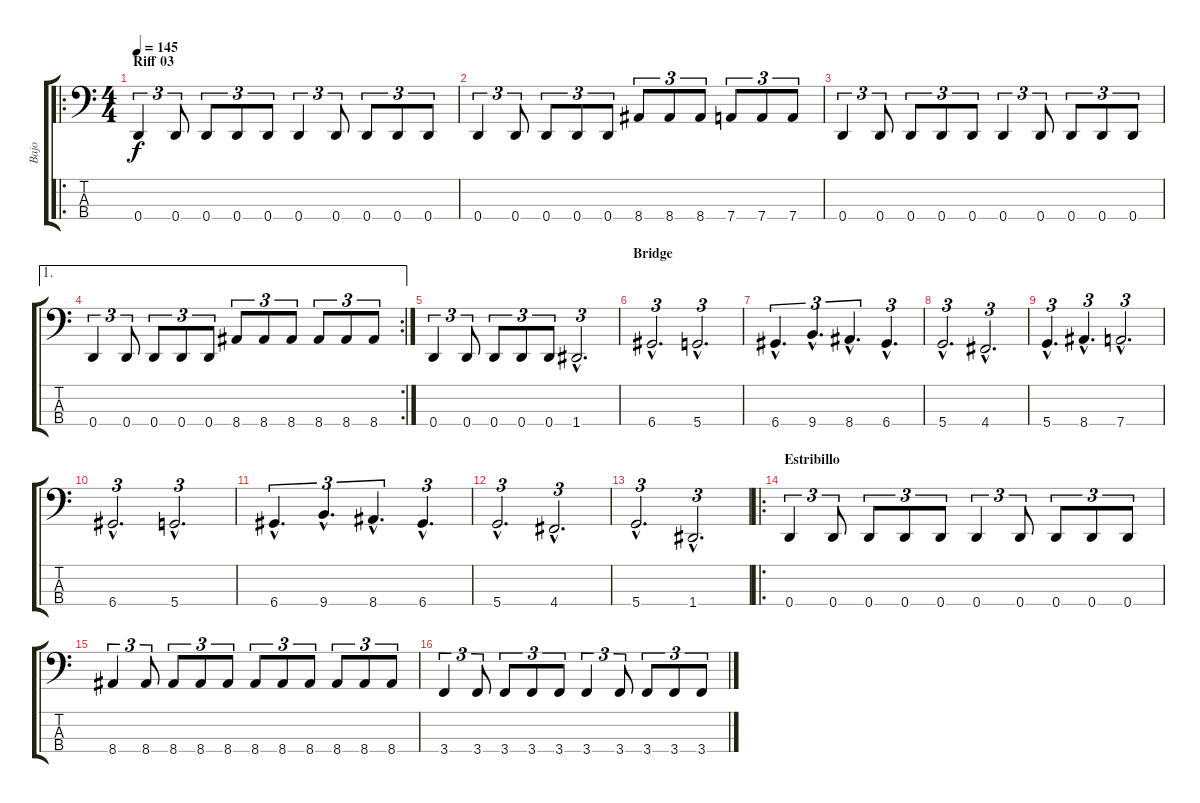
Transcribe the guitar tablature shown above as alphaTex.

\track ("Bajo" "Bajo") {instrument electricbasspick}
\staff {score tabs}
\tuning (G2 D2 A1 D1) {hide}
\ro
\ts (4 4)
\section ("" "Riff 03")
\tempo 145
\clef f4
\ks c
0.4.4{tu (3 2) dy f} 0.4.8{tu (3 2)} 0.4.8{tu (3 2)} 0.4.8{tu (3 2)} 0.4.8{tu (3 2)} 0.4.4{tu (3 2)} 0.4.8{tu (3 2)} 0.4.8{tu (3 2)} 0.4.8{tu (3 2)} 0.4.8{tu (3 2)} |
0.4.4{tu (3 2)} 0.4.8{tu (3 2)} 0.4.8{tu (3 2)} 0.4.8{tu (3 2)} 0.4.8{tu (3 2)} 8.4.8{tu (3 2)} 8.4.8{tu (3 2)} 8.4.8{tu (3 2)} 7.4.8{tu (3 2)} 7.4.8{tu (3 2)} 7.4.8{tu (3 2)} |
0.4.4{tu (3 2)} 0.4.8{tu (3 2)} 0.4.8{tu (3 2)} 0.4.8{tu (3 2)} 0.4.8{tu (3 2)} 0.4.4{tu (3 2)} 0.4.8{tu (3 2)} 0.4.8{tu (3 2)} 0.4.8{tu (3 2)} 0.4.8{tu (3 2)} |
\ae 1
\rc 2
0.4.4{tu (3 2)} 0.4.8{tu (3 2)} 0.4.8{tu (3 2)} 0.4.8{tu (3 2)} 0.4.8{tu (3 2)} 8.4.8{tu (3 2)} 8.4.8{tu (3 2)} 8.4.8{tu (3 2)} 8.4.8{tu (3 2)} 8.4.8{tu (3 2)} 8.4.8{tu (3 2)} |
0.4.4{tu (3 2)} 0.4.8{tu (3 2)} 0.4.8{tu (3 2)} 0.4.8{tu (3 2)} 0.4.8{tu (3 2)} 1.4{hac}.2{d tu (3 2)} |
\section ("" "Bridge")
6.4{hac}.2{d tu (3 2)} 5.4{hac}.2{d tu (3 2)} |
6.4{hac}.4{d tu (3 2)} 9.4{hac}.4{d tu (3 2)} 8.4{hac}.4{d tu (3 2)} 6.4{hac}.4{d tu (3 2)} |
5.4{hac}.2{d tu (3 2)} 4.4{hac}.2{d tu (3 2)} |
5.4{hac}.4{d tu (3 2)} 8.4{hac}.4{d tu (3 2)} 7.4{hac}.2{d tu (3 2)} |
6.4{hac}.2{d tu (3 2)} 5.4{hac}.2{d tu (3 2)} |
6.4{hac}.4{d tu (3 2)} 9.4{hac}.4{d tu (3 2)} 8.4{hac}.4{d tu (3 2)} 6.4{hac}.4{d tu (3 2)} |
5.4{hac}.2{d tu (3 2)} 4.4{hac}.2{d tu (3 2)} |
5.4{hac}.2{d tu (3 2)} 1.4{hac}.2{d tu (3 2)} |
\ro
\section ("" "Estribillo")
0.4.4{tu (3 2)} 0.4.8{tu (3 2)} 0.4.8{tu (3 2)} 0.4.8{tu (3 2)} 0.4.8{tu (3 2)} 0.4.4{tu (3 2)} 0.4.8{tu (3 2)} 0.4.8{tu (3 2)} 0.4.8{tu (3 2)} 0.4.8{tu (3 2)} |
8.4.4{tu (3 2)} 8.4.8{tu (3 2)} 8.4.8{tu (3 2)} 8.4.8{tu (3 2)} 8.4.8{tu (3 2)} 8.4.8{tu (3 2)} 8.4.8{tu (3 2)} 8.4.8{tu (3 2)} 8.4.8{tu (3 2)} 8.4.8{tu (3 2)} 8.4.8{tu (3 2)} |
3.4.4{tu (3 2)} 3.4.8{tu (3 2)} 3.4.8{tu (3 2)} 3.4.8{tu (3 2)} 3.4.8{tu (3 2)} 3.4.4{tu (3 2)} 3.4.8{tu (3 2)} 3.4.8{tu (3 2)} 3.4.8{tu (3 2)} 3.4.8{tu (3 2)}
